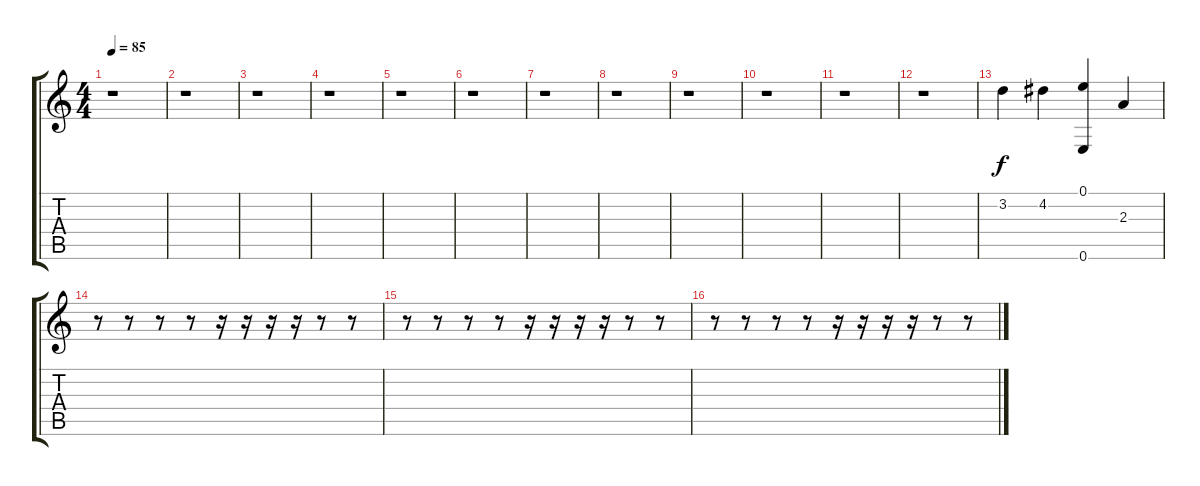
\track "" {instrument electricbassfinger}
\staff {score tabs}
\tuning (E4 B3 G3 D3 A2 E2) {hide}
\ts (4 4)
\tempo 85
\clef g2
\ks c
r.1{dy f} |
r.1 |
r.1 |
r.1 |
r.1 |
r.1 |
r.1 |
r.1 |
r.1 |
r.1 |
r.1 |
r.1 |
3.2.4 4.2.4 (0.1 0.6).4 2.3.4 |
r.8 r.8 r.8 r.8 r.16 r.16 r.16 r.16 r.8 r.8 |
r.8 r.8 r.8 r.8 r.16 r.16 r.16 r.16 r.8 r.8 |
r.8 r.8 r.8 r.8 r.16 r.16 r.16 r.16 r.8 r.8
